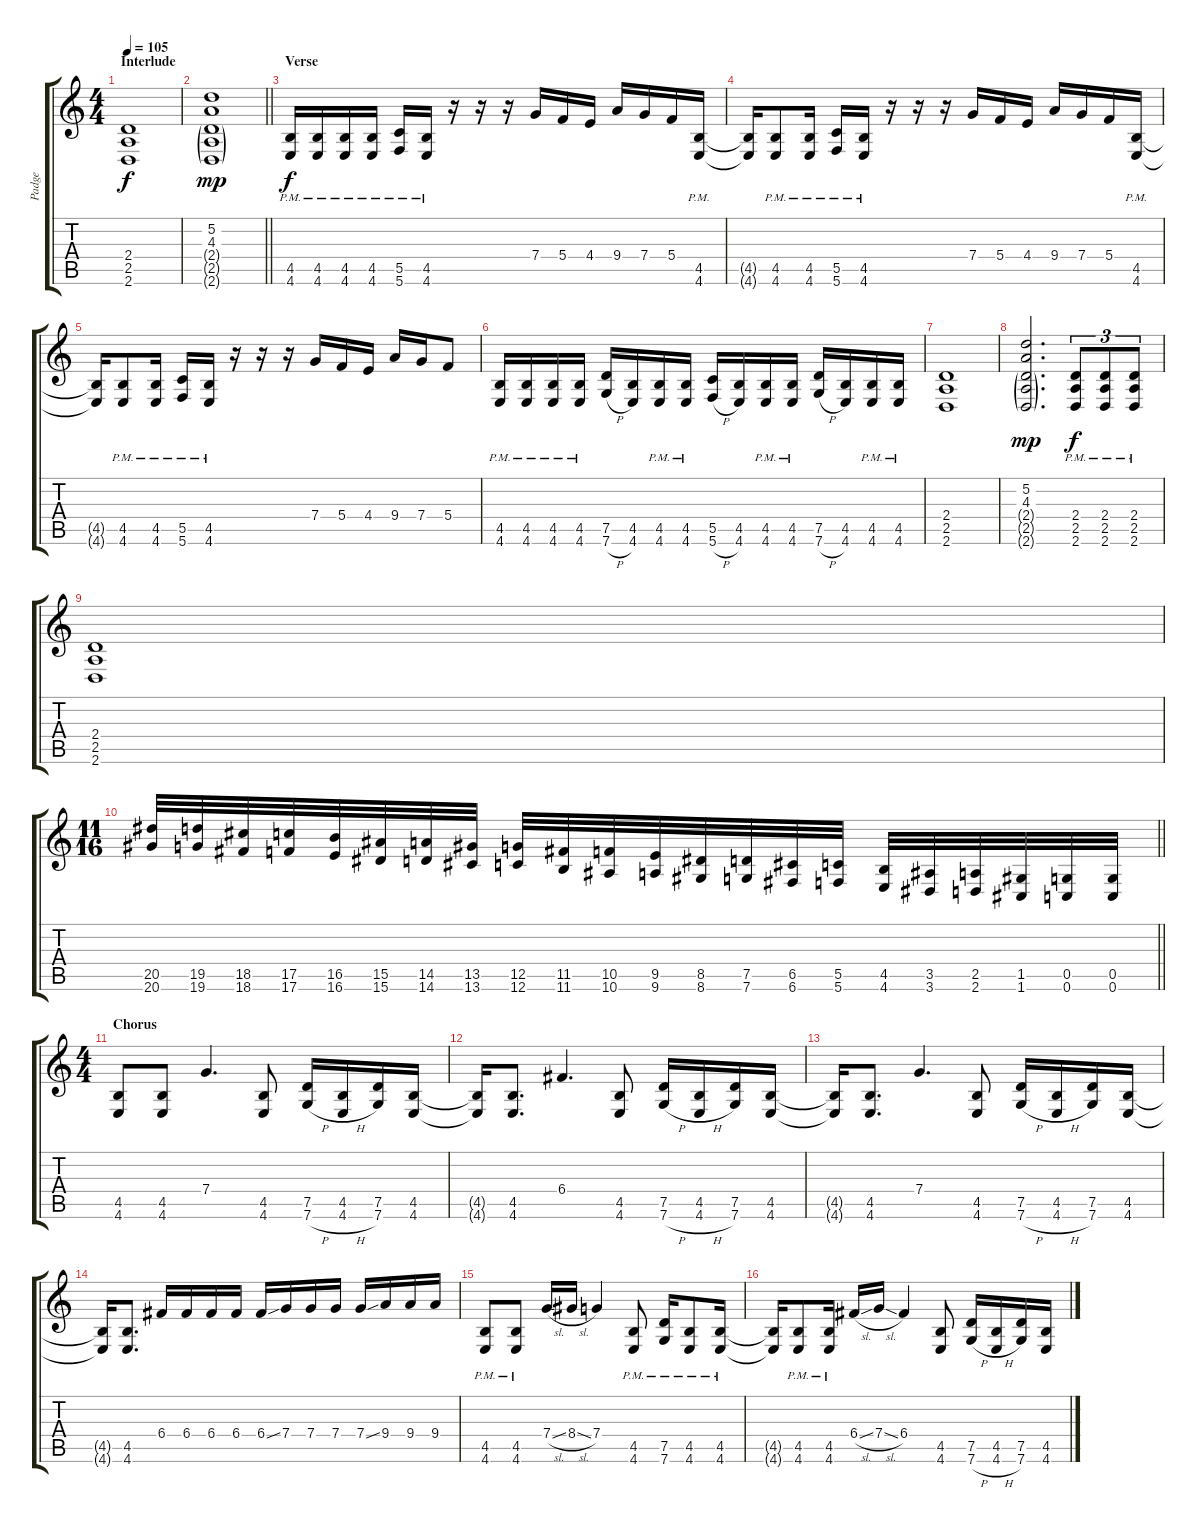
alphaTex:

\track ("Padge" "Padge") {instrument distortionguitar}
\staff {score tabs}
\tuning (D4 A3 F3 C3 G2 C2) {hide}
\ts (4 4)
\section ("" "Interlude")
\tempo 105
\clef g2
\ks c
(2.4 2.5 2.6).1{dy f} |
\barLineRight lightlight
(5.2 4.3 2.4{g} 2.5{g} 2.6{g}).1{dy mp} |
\section ("" "Verse ")
(4.5{pm} 4.6{pm}).16{dy f} (4.5{pm} 4.6{pm}).16 (4.5{pm} 4.6{pm}).16 (4.5{pm} 4.6{pm}).16 (5.5{pm} 5.6{pm}).16 (4.5{pm} 4.6{pm}).16 r.16 r.16 r.16 7.4.16 5.4.16 4.4.16 9.4.16 7.4.16 5.4.16 (4.5{pm} 4.6{pm}).16 |
(4.5{t} 4.6{t}).16 (4.5{pm} 4.6{pm}).8 (4.5{pm} 4.6{pm}).16 (5.5{pm} 5.6{pm}).16 (4.5{pm} 4.6{pm}).16 r.16 r.16 r.16 7.4.16 5.4.16 4.4.16 9.4.16 7.4.16 5.4.16 (4.5{pm} 4.6{pm}).16 |
(4.5{t} 4.6{t}).16 (4.5{pm} 4.6{pm}).8 (4.5{pm} 4.6{pm}).16 (5.5{pm} 5.6{pm}).16 (4.5{pm} 4.6{pm}).16 r.16 r.16 r.16 7.4.16 5.4.16 4.4.16 9.4.16 7.4.16 5.4.8 |
(4.5 4.6{pm}).16 (4.5 4.6{pm}).16 (4.5 4.6{pm}).16 (4.5 4.6{pm}).16 (7.5 7.6{h}).16 (4.5 4.6).16 (4.5 4.6{pm}).16 (4.5 4.6{pm}).16 (5.5 5.6{h}).16 (4.5 4.6).16 (4.5 4.6{pm}).16 (4.5 4.6{pm}).16 (7.5 7.6{h}).16 (4.5 4.6).16 (4.5 4.6{pm}).16 (4.5 4.6{pm}).16 |
(2.4 2.5 2.6).1 |
(5.2 4.3 2.4{g} 2.5{g} 2.6{g}).2{d dy mp} (2.4{pm} 2.5{pm} 2.6{pm}).8{tu (3 2) dy f} (2.4{pm} 2.5{pm} 2.6{pm}).8{tu (3 2)} (2.4{pm} 2.5{pm} 2.6{pm}).8{tu (3 2)} |
(2.4 2.5 2.6).1 |
\ts (11 16)
\barLineRight lightlight
(20.5 20.6).32{instrument guitarfretnoise} (19.5 19.6).32 (18.5 18.6).32 (17.5 17.6).32 (16.5 16.6).32 (15.5 15.6).32 (14.5 14.6).32 (13.5 13.6).32 (12.5 12.6).32 (11.5 11.6).32 (10.5 10.6).32 (9.5 9.6).32 (8.5 8.6).32 (7.5 7.6).32 (6.5 6.6).32 (5.5 5.6).32 (4.5 4.6).32 (3.5 3.6).32 (2.5 2.6).32 (1.5 1.6).32 (0.5 0.6).32 (0.5 0.6).32 |
\ts (4 4)
\section ("" "Chorus")
(4.5 4.6).8{instrument distortionguitar} (4.5 4.6).8 7.4.4{d} (4.5 4.6).8 (7.5 7.6{h}).16 (4.5 4.6{h}).16 (7.5 7.6).16 (4.5 4.6).16 |
(4.5{t} 4.6{t}).16 (4.5 4.6).8{d} 6.4.4{d} (4.5 4.6).8 (7.5 7.6{h}).16 (4.5 4.6{h}).16 (7.5 7.6).16 (4.5 4.6).16 |
(4.5{t} 4.6{t}).16 (4.5 4.6).8{d} 7.4.4{d} (4.5 4.6).8 (7.5 7.6{h}).16 (4.5 4.6{h}).16 (7.5 7.6).16 (4.5 4.6).16 |
(4.5{t} 4.6{t}).16 (4.5 4.6).8{d} 6.4.16 6.4.16 6.4.16 6.4.16 6.4{ss}.16 7.4.16 7.4.16 7.4.16 7.4{ss}.16 9.4.16 9.4.16 9.4.16 |
(4.5{pm} 4.6{pm}).8 (4.5{pm} 4.6{pm}).8 7.4{sl}.16 8.4{sl}.16 7.4.4 (4.5{pm} 4.6{pm}).8 (7.5{pm} 7.6{pm}).16 (4.5{pm} 4.6{pm}).8 (4.5{pm} 4.6{pm}).16 |
(4.5{t} 4.6{t}).16 (4.5{pm} 4.6{pm}).8 (4.5{pm} 4.6{pm}).16 6.4{sl}.16 7.4{sl}.16 6.4.4 (4.5 4.6).8 (7.5 7.6{h}).16 (4.5 4.6{h}).16 (7.5 7.6).16 (4.5 4.6).16
